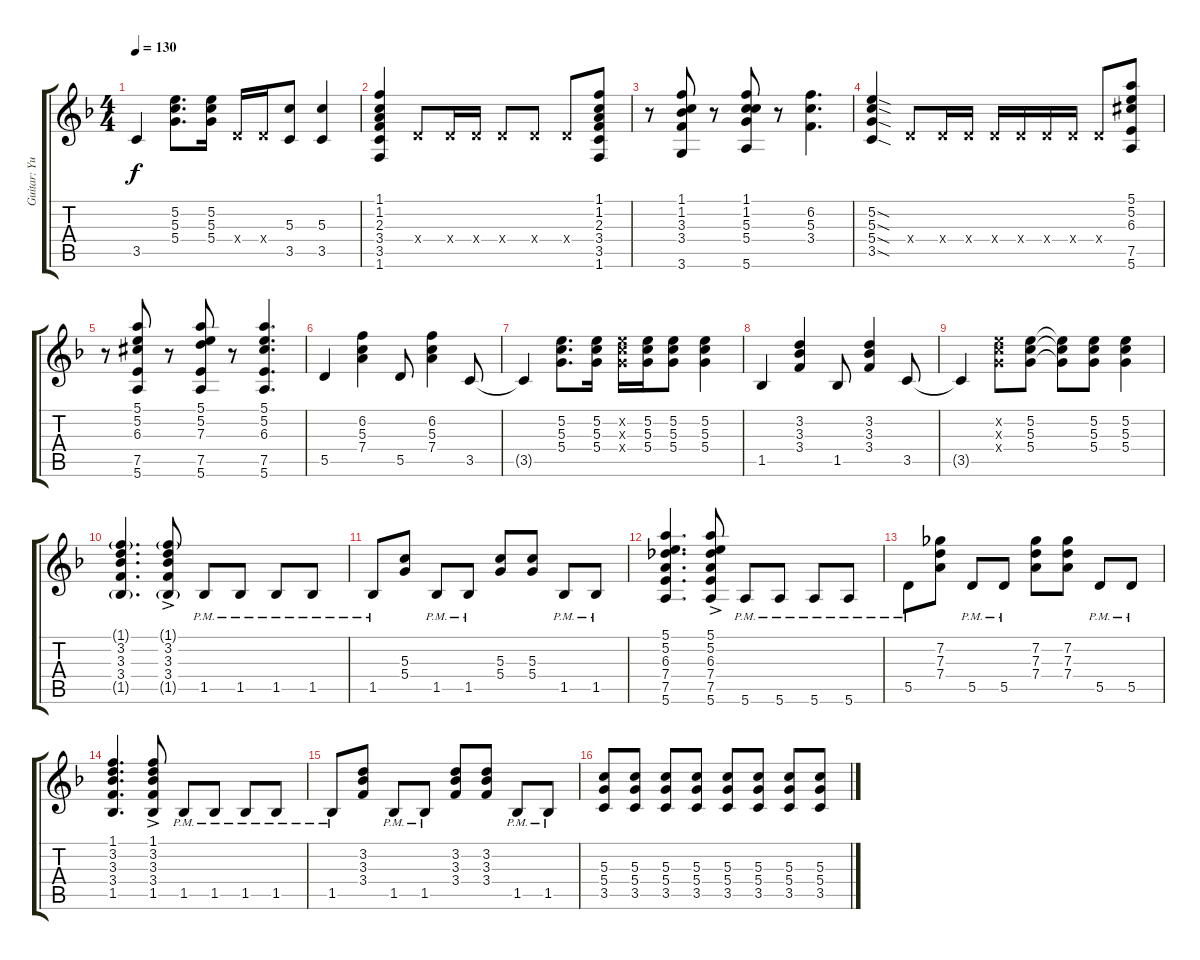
\track ("Guitar: Yui Hirasawa" "Guitar: Yu") {instrument distortionguitar}
\staff {score tabs}
\tuning (E4 B3 G3 D3 A2 E2) {hide}
\ts (4 4)
\tempo 130
\clef g2
\ks f
3.5{t}.4{dy f} (5.2 5.3 5.4).8{d} (5.2 5.3 5.4).16 0.4{x}.16 0.4{x}.16 (5.3 3.5).8 (5.3 3.5).4 |
(1.1 1.2 2.3 3.4 3.5 1.6).4 0.4{x}.8 0.4{x}.16 0.4{x}.16 0.4{x}.8 0.4{x}.8 0.4{x}.8 (1.1 1.2 2.3 3.4 3.5 1.6).8 |
r.8 (1.1 1.2 3.3 3.4 3.6).8 r.8 (1.1 1.2 5.3 5.4 5.6).8 r.8 (6.2 5.3 3.4).4{d} |
(5.2{sod} 5.3{sod} 5.4{sod} 3.5{sod}).4 0.4{x}.8 0.4{x}.16 0.4{x}.16 0.4{x}.16 0.4{x}.16 0.4{x}.16 0.4{x}.16 0.4{x}.8 (5.1 5.2 6.3{acc #} 7.5 5.6).8 |
r.8 (5.1 5.2 6.3{acc #} 7.5 5.6).8 r.8 (5.1 5.2 7.3 7.5 5.6).8 r.8 (5.1 5.2 6.3{acc #} 7.5 5.6).4{d} |
5.5.4 (6.2 5.3 7.4).4 5.5.8 (6.2 5.3 7.4).4 3.5.8 |
3.5{t}.4 (5.2 5.3 5.4).8{d} (5.2 5.3 5.4).16 (5.2{x} 5.3{x} 5.4{x}).16 (5.2 5.3 5.4).16 (5.2 5.3 5.4).8 (5.2 5.3 5.4).4 |
1.5.4 (3.2 3.3 3.4).4 1.5.8 (3.2 3.3 3.4).4 3.5.8 |
3.5{t}.4 (5.2{x} 5.3{x} 5.4{x}).8 (5.2 5.3 5.4).8 (5.2{t} 5.3{t} 5.4{t}).8 (5.2 5.3 5.4).8 (5.2 5.3 5.4).4 |
(1.1{g} 3.2 3.3 3.4 1.5{g}).4{d} (1.1{g} 3.2{ac} 3.3 3.4 1.5{g}).8 1.5{pm}.8 1.5{pm}.8 1.5{pm}.8 1.5{pm}.8 |
1.5{pm}.8 (5.3 5.4).8 1.5{pm}.8 1.5{pm}.8 (5.3 5.4).8 (5.3 5.4).8 1.5{pm}.8 1.5{pm}.8 |
(5.1 5.2 6.3 7.4 7.5 5.6).4{d} (5.1{ac} 5.2 6.3 7.4 7.5 5.6).8 5.6{pm}.8 5.6{pm}.8 5.6{pm}.8 5.6{pm}.8 |
5.5{pm}.8 (7.2 7.3 7.4).8 5.5{pm}.8 5.5{pm}.8 (7.2 7.3 7.4).8 (7.2 7.3 7.4).8 5.5{pm}.8 5.5{pm}.8 |
(1.1 3.2 3.3 3.4 1.5).4{d} (1.1 3.2 3.3 3.4 1.5{ac}).8 1.5{pm}.8 1.5{pm}.8 1.5{pm}.8 1.5{pm}.8 |
1.5{pm}.8 (3.2 3.3 3.4).8 1.5{pm}.8 1.5{pm}.8 (3.2 3.3 3.4).8 (3.2 3.3 3.4).8 1.5{pm}.8 1.5{pm}.8 |
(5.3 5.4 3.5).8 (5.3 5.4 3.5).8 (5.3 5.4 3.5).8 (5.3 5.4 3.5).8 (5.3 5.4 3.5).8 (5.3 5.4 3.5).8 (5.3 5.4 3.5).8 (5.3 5.4 3.5).8
